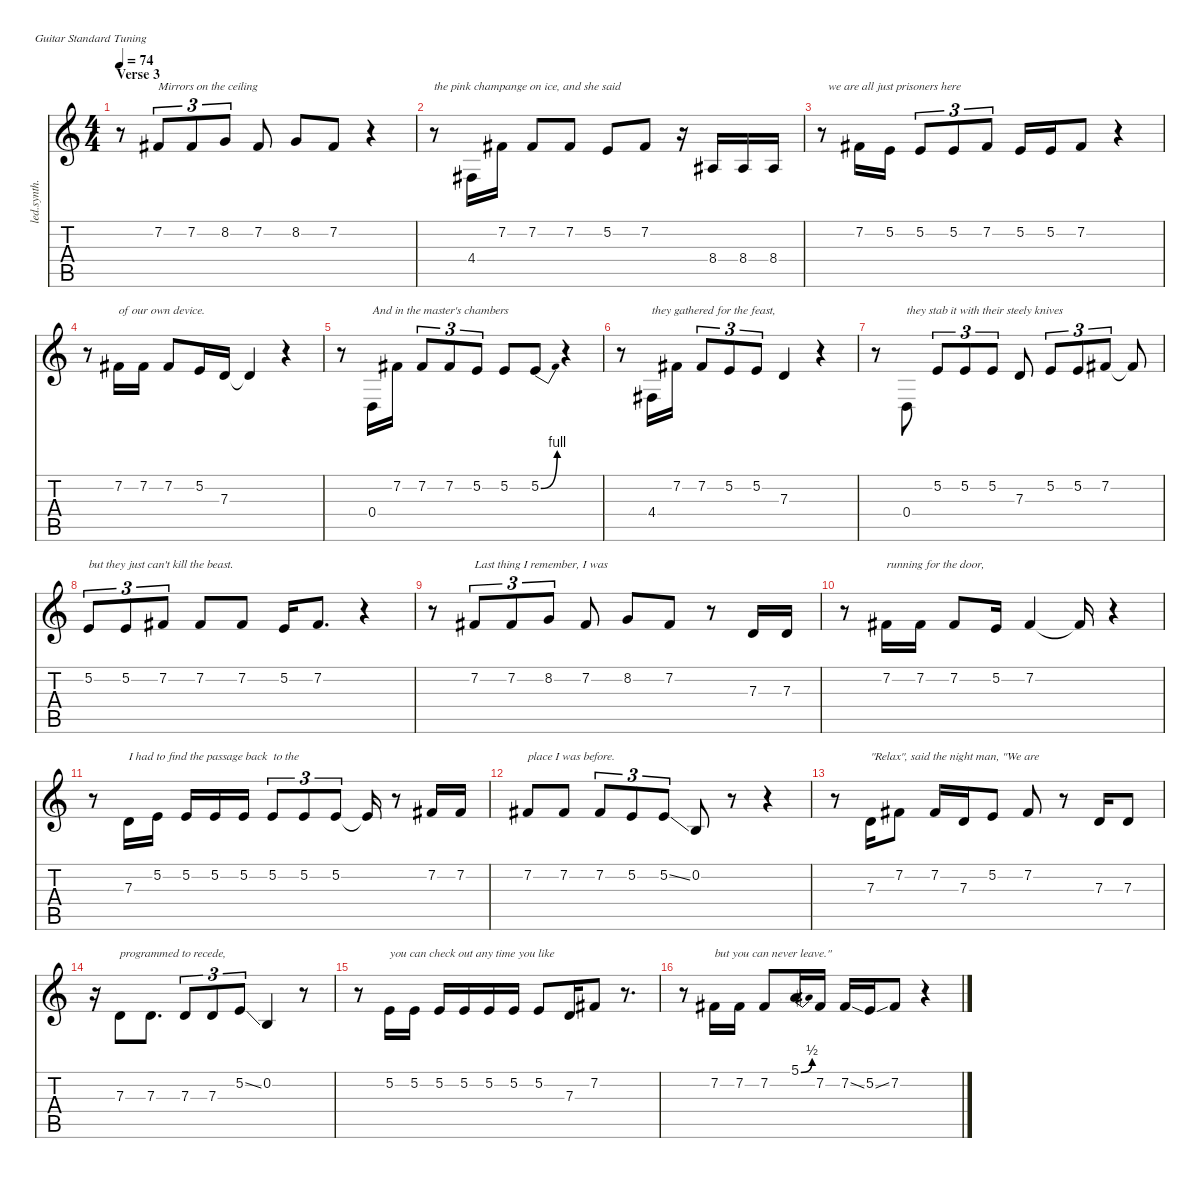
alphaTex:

\defaultSystemsLayout 4
\hideDynamics
\bracketExtendMode nobrackets
\otherSystemsTrackNameOrientation horizontal
\track ("Vocals" "led.synth.") {instrument lead3calliope}
\staff {score tabs}
\tuning (E4 B3 G3 D3 A2 E2)
\ts (4 4)
\section ("" "Verse 3")
\tempo 74
\clef g2
\ks c
r.8{dy f beam Down} 7.2{acc #}.8{tu (3 2) txt "Mirrors on the ceiling" beam Up} 7.2{acc #}.8{tu (3 2) beam Up} 8.2.8{tu (3 2) beam Up} 7.2{acc #}.8{beam Up} 8.2.8{beam Up} 7.2{acc #}.8{beam Up} r.4{beam Up} |
r.8{txt "the pink champange on ice, and she said" beam Down} 4.4{acc #}.16{beam Up} 7.2{acc #}.16{beam Up} 7.2{acc #}.8{beam Up} 7.2{acc #}.8{beam Up} 5.2.8{beam Up} 7.2{acc #}.8{beam Up} r.16{beam Up} 8.4{acc #}.16{beam Up} 8.4{acc #}.16{beam Up} 8.4{acc #}.16{beam Up} |
r.8{txt "  we are all just prisoners here" beam Down} 7.2{acc #}.16{beam Up} 5.2.16{beam Up} 5.2.8{tu (3 2) beam Up} 5.2.8{tu (3 2) beam Up} 7.2{acc #}.8{tu (3 2) beam Up} 5.2.16{beam Up} 5.2.16{beam Up} 7.2{acc #}.8{beam Up} r.4{beam Up} |
r.8{beam Down} 7.2{acc #}.16{txt "of our own device." beam Up} 7.2{acc #}.16{beam Up} 7.2{acc #}.8{beam Up} 5.2.16{beam Up} 7.3.16{beam Up} 7.3{t}.4{beam Up} r.4{beam Up} |
r.8{beam Down} 0.4.16{txt "And in the master's chambers" beam Up} 7.2{acc #}.16{beam Up} 7.2{acc #}.8{tu (3 2) beam Up} 7.2{acc #}.8{tu (3 2) beam Up} 5.2.8{tu (3 2) beam Up} 5.2.8{beam Up} 5.2{be (bend 0 0 15 4)}.8{beam Up} r.4{beam Up} |
r.8{beam Down} 4.4{acc #}.16{txt "they gathered for the feast," beam Up} 7.2{acc #}.16{beam Up} 7.2{acc #}.8{tu (3 2) beam Up} 5.2.8{tu (3 2) beam Up} 5.2.8{tu (3 2) beam Up} 7.3.4{beam Up} r.4{beam Up} |
r.8{beam Down} 0.4.8{txt "they stab it with their steely knives" beam Up} 5.2.8{tu (3 2) beam Up} 5.2.8{tu (3 2) beam Up} 5.2.8{tu (3 2) beam Up} 7.3.8{beam Up} 5.2.8{tu (3 2) beam Up} 5.2.8{tu (3 2) beam Up} 7.2{acc #}.8{tu (3 2) beam Up} 7.2{t acc #}.8{beam Up} |
5.2.8{tu (3 2) txt "but they just can't kill the beast." beam Up} 5.2.8{tu (3 2) beam Up} 7.2{acc #}.8{tu (3 2) beam Up} 7.2{acc #}.8{beam Up} 7.2{acc #}.8{beam Up} 5.2.16{beam Up} 7.2{acc #}.8{d beam Up} r.4{beam Up} |
r.8{beam Down} 7.2{acc #}.8{tu (3 2) txt "Last thing I remember, I was" beam Up} 7.2{acc #}.8{tu (3 2) beam Up} 8.2.8{tu (3 2) beam Up} 7.2{acc #}.8{beam Up} 8.2.8{beam Up} 7.2{acc #}.8{beam Up} r.8{beam Up} 7.3.16{beam Up} 7.3.16{beam Up} |
r.8{beam Down} 7.2{acc #}.16{txt "running for the door," beam Up} 7.2{acc #}.16{beam Up} 7.2{acc #}.8{beam Up} 5.2.16{beam Up} 7.2{acc #}.4{beam Up} 7.2{t acc #}.16{beam Up} r.4{beam Up} |
r.8{beam Down} 7.3.16{txt "I had to find the passage back  to the" beam Up} 5.2.16{beam Up} 5.2.16{beam Up} 5.2.16{beam Up} 5.2.16{beam Up} 5.2.8{tu (3 2) beam Up} 5.2.8{tu (3 2) beam Up} 5.2.8{tu (3 2) beam Up} 5.2{t}.16{beam Up} r.8{beam Up} 7.2{acc #}.16{beam Up} 7.2{acc #}.16{beam Up} |
7.2{acc #}.8{txt "place I was before." beam Up} 7.2{acc #}.8{beam Up} 7.2{acc #}.8{tu (3 2) beam Up} 5.2.8{tu (3 2) beam Up} 5.2{ss}.8{tu (3 2) beam Up} 0.2.8{beam Up} r.8{beam Up} r.4{beam Up} |
r.8{beam Down} 7.3.16{txt "\"Relax\", said the night man, \"We are" beam Up} 7.2{acc #}.8{beam Up} 7.2{acc #}.16{beam Up} 7.3.16{beam Up} 5.2.8{beam Up} 7.2{acc #}.8{beam Up} r.8{beam Up} 7.3.16{beam Up} 7.3.8{beam Up} |
r.16{beam Down} 7.3.8{txt "programmed to recede," beam Up} 7.3.8{d beam Up} 7.3.8{tu (3 2) beam Up} 7.3.8{tu (3 2) beam Up} 5.2{ss}.8{tu (3 2) beam Up} 0.2.4{beam Up} r.8{beam Up} |
r.8{beam Down} 5.2.16{txt "you can check out any time you like" beam Up} 5.2.16{beam Up} 5.2.16{beam Up} 5.2.16{beam Up} 5.2.16{beam Up} 5.2.16{beam Up} 5.2.8{beam Up} 7.3.16{beam Up} 7.2{acc #}.8{beam Up} r.8{d beam Up} |
r.8{beam Down} 7.2{acc #}.16{txt "but you can never leave.\"" beam Up} 7.2{acc #}.16{beam Up} 7.2{acc #}.8{beam Up} 5.1{be (bend 0 0 60 2)}.16{beam Up} 7.2{acc #}.16{beam Up} 7.2{ss acc #}.16{beam Up} 5.2{ss}.16{beam Up} 7.2{acc #}.8{beam Up} r.4{beam Up}
